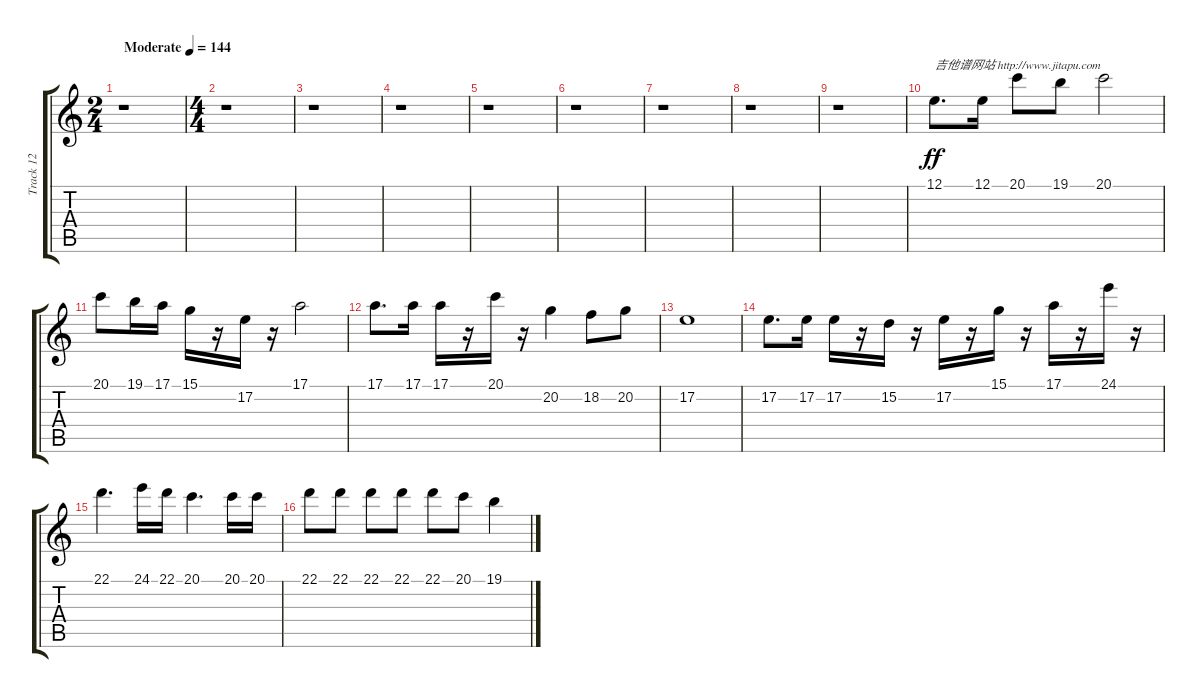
\track ("Track 12" "Track 12") {instrument fx4atmosphere}
\staff {score tabs}
\tuning (E4 B3 G3 D3 A2 E2) {hide}
\ts (2 4)
\tempo (144 "Moderate")
\clef g2
\ks c
r.1{dy ff instrument fx4atmosphere} |
\ts (4 4)
r.1 |
r.1 |
r.1 |
r.1 |
r.1 |
r.1 |
r.1 |
r.1 |
12.1.8{d txt "吉他谱网站 http://www.jitapu.com"} 12.1.16 20.1.8 19.1.8 20.1.2 |
20.1.8 19.1.16 17.1.16 15.1.16 r.16 17.2.16 r.16 17.1.2 |
17.1.8{d} 17.1.16 17.1.16 r.16 20.1.16 r.16 20.2.4 18.2.8 20.2.8 |
17.2.1 |
17.2.8{d} 17.2.16 17.2.16 r.16 15.2.16 r.16 17.2.16 r.16 15.1.16 r.16 17.1.16 r.16 24.1.16 r.16 |
22.1.4{d} 24.1.16 22.1.16 20.1.4{d} 20.1.16 20.1.16 |
22.1.8 22.1.8 22.1.8 22.1.8 22.1.8 20.1.8 19.1.4
